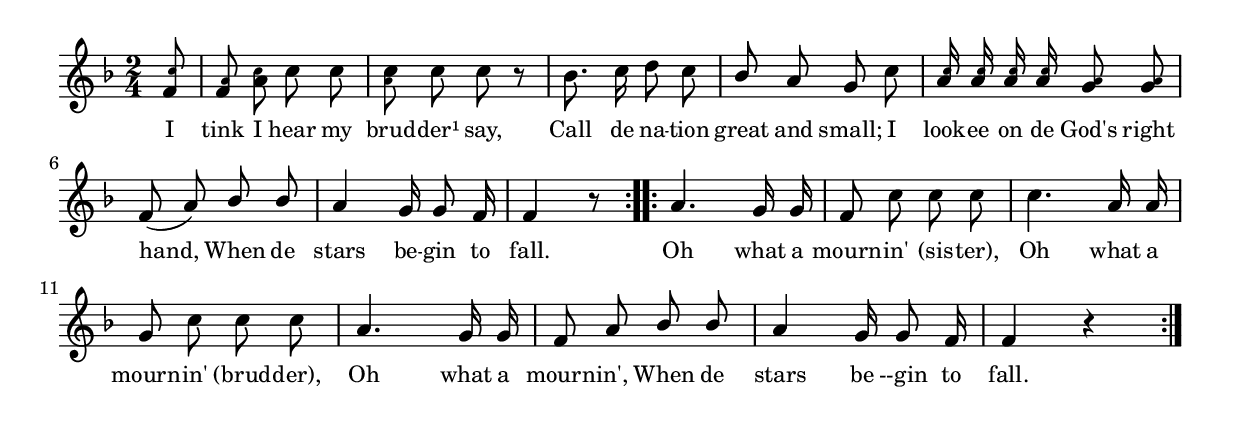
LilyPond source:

% 034.ly - Score sheet for "Stars begin to fall."
% Copyright (C) 2007  Marcus Brinkmann <marcus@gnu.org>
%
% This score sheet is free software; you can redistribute it and/or
% modify it under the terms of the Creative Commons Legal Code
% Attribution-ShareALike as published by Creative Commons; either
% version 2.0 of the License, or (at your option) any later version.
%
% This score sheet is distributed in the hope that it will be useful,
% but WITHOUT ANY WARRANTY; without even the implied warranty of
% MERCHANTABILITY or FITNESS FOR A PARTICULAR PURPOSE.  See the
% Creative Commons Legal Code Attribution-ShareALike for more details.
%
% You should have received a copy of the Creative Commons Legal Code
% Attribution-ShareALike along with this score sheet; if not, write to
% Creative Commons, 543 Howard Street, 5th Floor,
% San Francisco, CA 94105-3013  United States

\version "2.10.0"

%\header
%{
%  title = "Stars begin to fall."
%  composer = "trad."
%}

melody =
<<
  \context Voice
  {
    \set Staff.midiInstrument = "acoustic grand"
    \override Staff.VerticalAxisGroup #'minimum-Y-extent = #'(0 . 0)
	
    \autoBeamOff
    
    \time 2/4
    \clef violin
    \key f \major

    \repeat volta 2
    {
      \partial 8
      <f' \tweak #'font-size #-4 c''>8 |
      <f' \tweak #'font-size #-4 a'>8
      <a' \tweak #'font-size #-4 c''>8
      c''8 c'' |
      <c'' \tweak #'font-size #-4 a'>8
      c''8 c'' r |
      bes'8. c''16 d''8 c'' |
      \override Stem #'neutral-direction = #1
      bes'8 a' g' c'' |
      %% FIXME: I put the stems up in this measure.
      \stemUp
      <a' \tweak #'font-size #-4 c''>16
      <a' \tweak #'font-size #-4 c''>16
      <a' \tweak #'font-size #-4 c''>16
      <a' \tweak #'font-size #-4 c''>16
      <g' \tweak #'font-size #-4 a'>8
      <g' \tweak #'font-size #-4 a'>8
      \stemNeutral |
      \override Stem #'neutral-direction = #1
      f'8( a') bes' bes' | a'4 g'16 g'8 f'16 | f'4 r8
    }
    \repeat volta 2
    {
      \partial 2 a'4. g'16 g' | f'8 c'' c'' c'' |
      c''4. a'16 a' | g'8 c'' c'' c'' | a'4. g'16 g' |
      f'8 a' bes' bes' | a'4 g'16 g'8 f'16 | f'4 r4
    }
  }
  
  \lyricsto "" \new Lyrics
  {
    \override LyricText #'font-size = #0
    \override StanzaNumber #'font-size = #-1

    I tink I hear my brud -- der¹ say,
    Call de na -- tion great and small;
    I look -- ee on de God's right hand,
    When de stars be -- gin to fall.
    
    Oh what a mourn -- in' "(sis" -- "ter),"
    Oh what a mourn -- in' "(brud" -- "der),"
    Oh what a mourn -- in',
    When de stars be --gin to fall.
  }
>>


\score
{
  \new Staff { \melody }

  \layout { indent = 0.0 }
}


\score
{
  \new Staff { \unfoldRepeats \melody }

  
  \midi {
    \context {
      \Score
      tempoWholesPerMinute = #(ly:make-moment 80 4)
      }
    }


}
